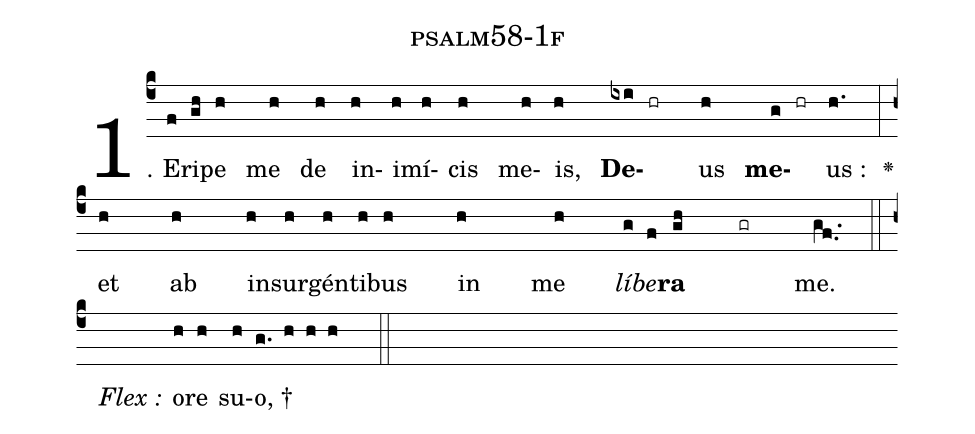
name: psalm58-1f;
%%
(c4)1. {E}(f)ri(gh)pe(h) me(h) de(h) in(h)i(h)mí(h)cis(h) me(h)is,(h) <b>De</b>(ixi hr////)us(h) <b>me</b>(g hr)us :(h.) <v>\greheightstar</v>(:) et(h) ab(h) in(h)sur(h)gén(h)ti(h)bus(h) in(h) me(h) <i>lí</i>(g)<i>be</i>(f)<b>ra</b>(gh) (gr) me.(gf..) (::z)
<i>Flex :</i>()  o(h)re(h) su(h)o, †(g. h h h  ::)
